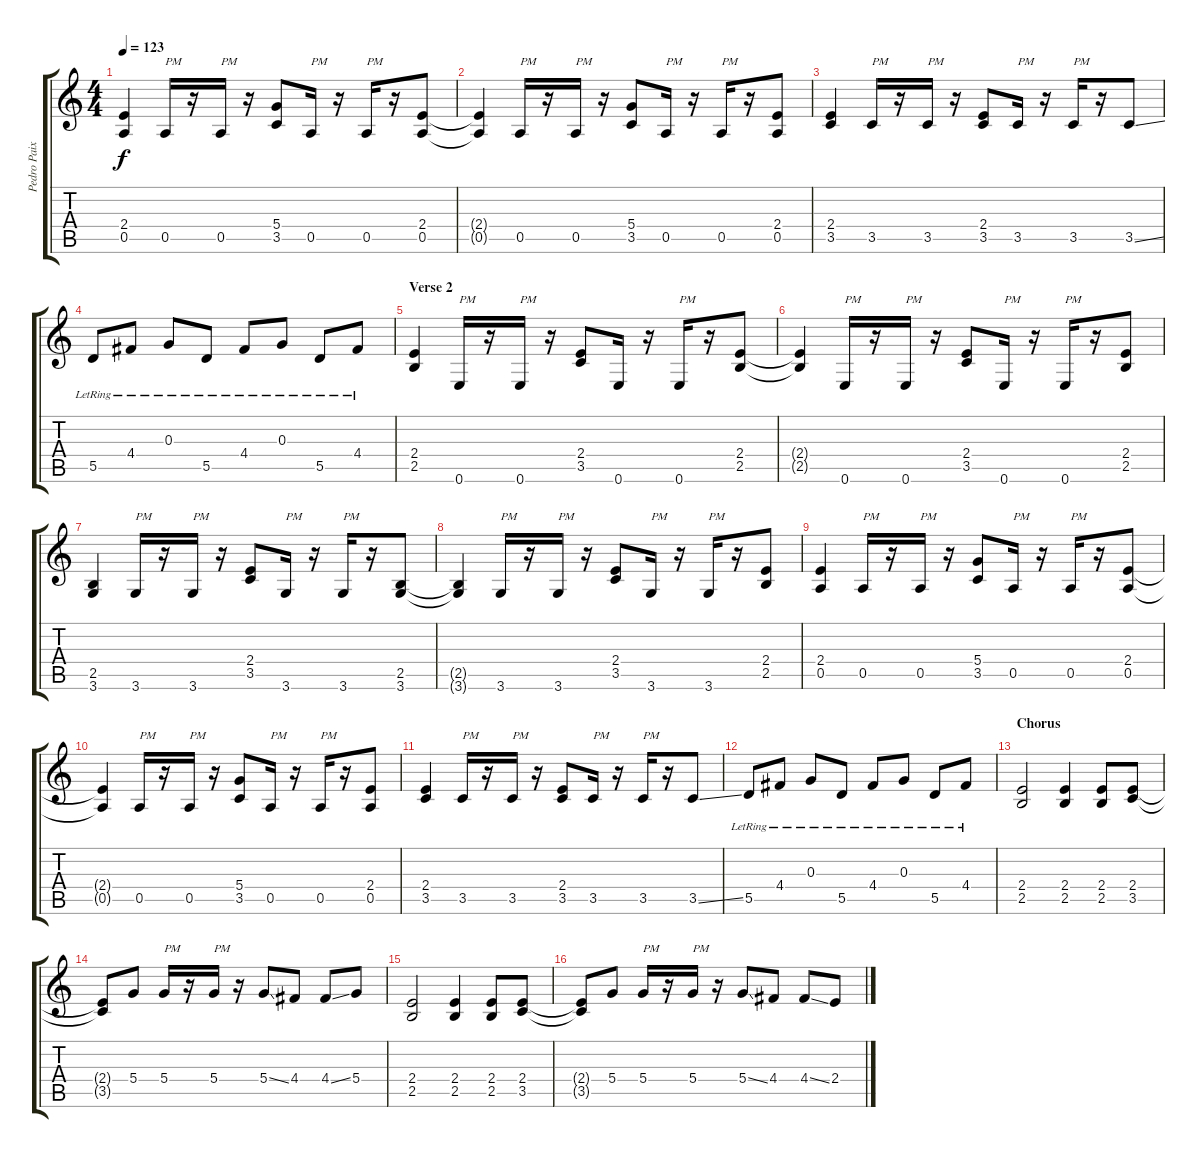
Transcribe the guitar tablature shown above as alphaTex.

\track ("" "Pedro Paix") {instrument overdrivenguitar}
\staff {score tabs}
\tuning (E4 B3 G3 D3 A2 E2) {hide}
\ts (4 4)
\tempo 123
\clef g2
\ks c
(2.4 0.5).4{dy f} 0.5.16{txt "PM"} r.16 0.5.16{txt "PM"} r.16 (5.4 3.5).8 0.5.16{txt "PM"} r.16 0.5.16{txt "PM"} r.16 (2.4 0.5).8 |
(2.4{t} 0.5{t}).4 0.5.16{txt "PM"} r.16 0.5.16{txt "PM"} r.16 (5.4 3.5).8 0.5.16{txt "PM"} r.16 0.5.16{txt "PM"} r.16 (2.4 0.5).8 |
(2.4 3.5).4 3.5.16{txt "PM"} r.16 3.5.16{txt "PM"} r.16 (2.4 3.5).8 3.5.16{txt "PM"} r.16 3.5.16{txt "PM"} r.16 3.5{ss}.8 |
5.5{lr}.8 4.4{lr}.8 0.3{lr}.8 5.5{lr}.8 4.4{lr}.8 0.3{lr}.8 5.5{lr}.8 4.4{lr}.8 |
\section ("" "Verse 2")
(2.4 2.5).4 0.6.16{txt "PM"} r.16 0.6.16{txt "PM"} r.16 (2.4 3.5).8 0.6.16{txt ""} r.16 0.6.16{txt "PM"} r.16 (2.4 2.5).8 |
(2.4{t} 2.5{t}).4 0.6.16{txt "PM"} r.16 0.6.16{txt "PM"} r.16 (2.4 3.5).8 0.6.16{txt "PM"} r.16 0.6.16{txt "PM"} r.16 (2.4 2.5).8 |
(2.5 3.6).4 3.6.16{txt "PM"} r.16 3.6.16{txt "PM"} r.16 (2.4 3.5).8 3.6.16{txt "PM"} r.16 3.6.16{txt "PM"} r.16 (2.5 3.6).8 |
(2.5{t} 3.6{t}).4 3.6.16{txt "PM"} r.16 3.6.16{txt "PM"} r.16 (2.4 3.5).8 3.6.16{txt "PM"} r.16 3.6.16{txt "PM"} r.16 (2.4 2.5).8 |
(2.4 0.5).4 0.5.16{txt "PM"} r.16 0.5.16{txt "PM"} r.16 (5.4 3.5).8 0.5.16{txt "PM"} r.16 0.5.16{txt "PM"} r.16 (2.4 0.5).8 |
(2.4{t} 0.5{t}).4 0.5.16{txt "PM"} r.16 0.5.16{txt "PM"} r.16 (5.4 3.5).8 0.5.16{txt "PM"} r.16 0.5.16{txt "PM"} r.16 (2.4 0.5).8 |
(2.4 3.5).4 3.5.16{txt "PM"} r.16 3.5.16{txt "PM"} r.16 (2.4 3.5).8 3.5.16{txt "PM"} r.16 3.5.16{txt "PM"} r.16 3.5{ss}.8 |
5.5{lr}.8 4.4{lr}.8 0.3{lr}.8 5.5{lr}.8 4.4{lr}.8 0.3{lr}.8 5.5{lr}.8 4.4{lr}.8 |
\section ("" "Chorus")
(2.4 2.5).2 (2.4 2.5).4 (2.4 2.5).8 (2.4 3.5).8 |
(2.4{t} 3.5{t}).8 5.4.8 5.4.16{txt "PM"} r.16 5.4.16{txt "PM"} r.16 5.4{ss}.8 4.4.8 4.4{ss}.8 5.4.8 |
(2.4 2.5).2 (2.4 2.5).4 (2.4 2.5).8 (2.4 3.5).8 |
(2.4{t} 3.5{t}).8 5.4.8 5.4.16{txt "PM"} r.16 5.4.16{txt "PM"} r.16 5.4{ss}.8 4.4.8 4.4{ss}.8 2.4.8
